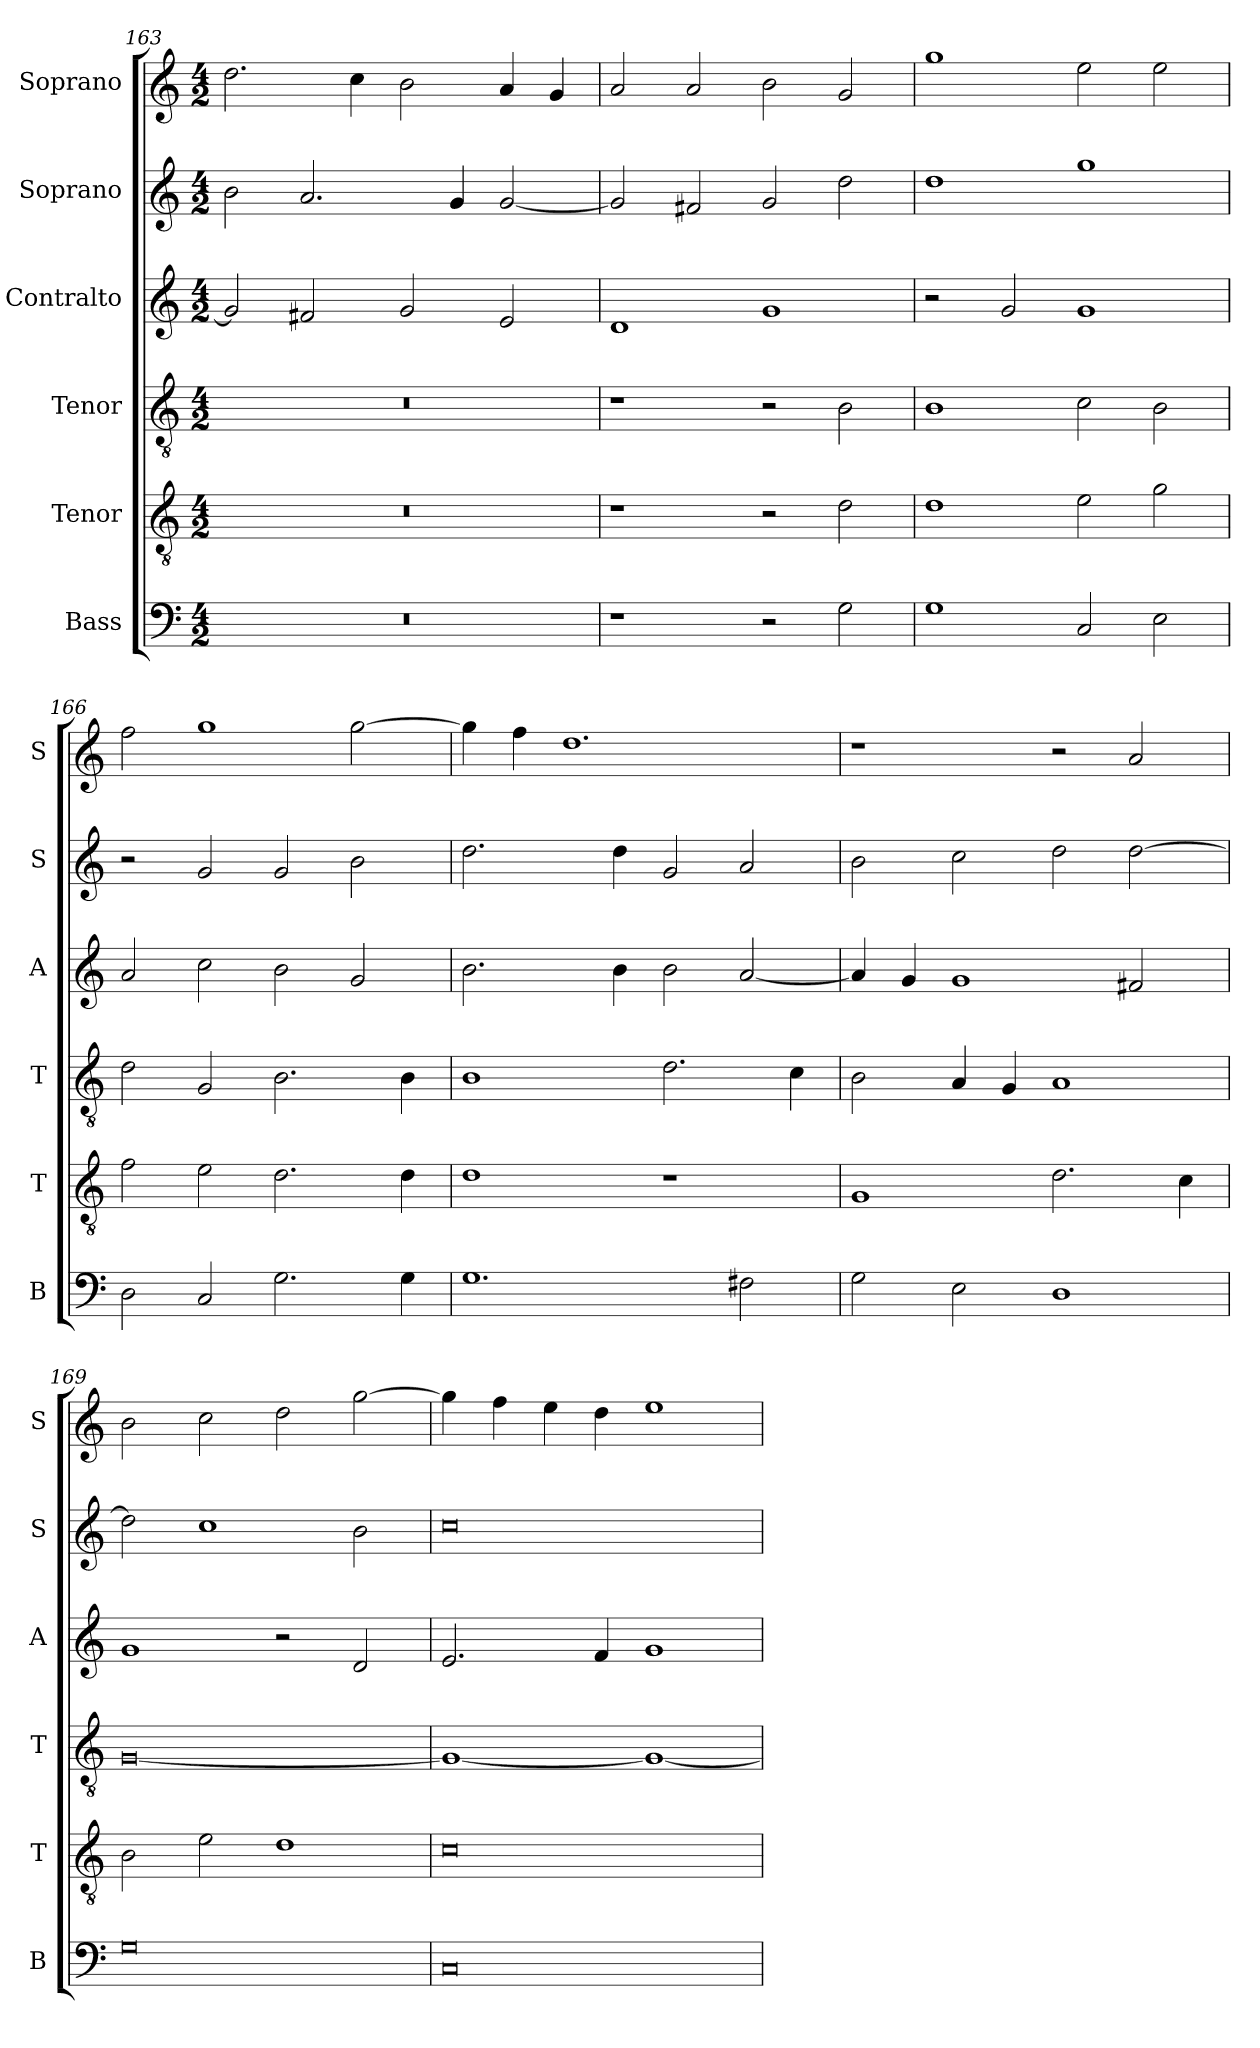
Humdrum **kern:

**kern	**kern	**kern	**kern	**kern	**kern
*part6	*part5	*part4	*part3	*part2	*part1
*staff6	*staff5	*staff4	*staff3	*staff2	*staff1
*I"Bass	*I"Tenor	*I"Tenor	*I"Contralto	*I"Soprano	*I"Soprano
*I'B	*I'T	*I'T	*I'A	*I'S	*I'S
*clefF4	*clefGv2	*clefGv2	*clefG2	*clefG2	*clefG2
*k[]	*k[]	*k[]	*k[]	*k[]	*k[]
*G:mix	*G:mix	*G:mix	*G:mix	*G:mix	*G:mix
*M4/2	*M4/2	*M4/2	*M4/2	*M4/2	*M4/2
=163	=163	=163	=163	=163	=163
0r	0r	0r	2g]	2b	2.dd
.	.	.	2f#X	2.a	.
.	.	.	.	.	4cc
.	.	.	2g	.	2b
.	.	.	.	4g	.
.	.	.	2e	[2g	4a
.	.	.	.	.	4g
=164	=164	=164	=164	=164	=164
1r	1r	1r	1d	2g]	2a
.	.	.	.	2f#X	2a
2r	2r	2r	1g	2g	2b
2G	2d	2B	.	2dd	2g
=165	=165	=165	=165	=165	=165
1G	1d	1B	2r	1dd	1gg
.	.	.	2g	.	.
2C	2e	2c	1g	1gg	2ee
2E	2g	2B	.	.	2ee
=166	=166	=166	=166	=166	=166
2D	2f	2d	2a	2r	2ff
2C	2e	2G	2cc	2g	1gg
2.G	2.d	2.B	2b	2g	.
.	.	.	2g	2b	[2gg
4G	4d	4B	.	.	.
=167	=167	=167	=167	=167	=167
1.G	1d	1B	2.b	2.dd	4gg]
.	.	.	.	.	4ff
.	.	.	.	.	1.dd
.	.	.	4b	4dd	.
.	1r	2.d	2b	2g	.
2F#X	.	.	[2a	2a	.
.	.	4c	.	.	.
=168	=168	=168	=168	=168	=168
2G	1G	2B	4a]	2b	1r
.	.	.	4g	.	.
2E	.	4A	1g	2cc	.
.	.	4G	.	.	.
1D	2.d	1A	.	2dd	2r
.	.	.	2f#X	[2dd	2a
.	4c	.	.	.	.
=169	=169	=169	=169	=169	=169
0G	2B	[0G	1g	2dd]	2b
.	2e	.	.	1cc	2cc
.	1d	.	2r	.	2dd
.	.	.	2d	2b	[2gg
=170	=170	=170	=170	=170	=170
0C	0c	1G_	2.e	0cc	4gg]
.	.	.	.	.	4ff
.	.	.	.	.	4ee
.	.	.	4f	.	4dd
.	.	1G_	1g	.	1ee
=	=	=	=	=	=
*-	*-	*-	*-	*-	*-
